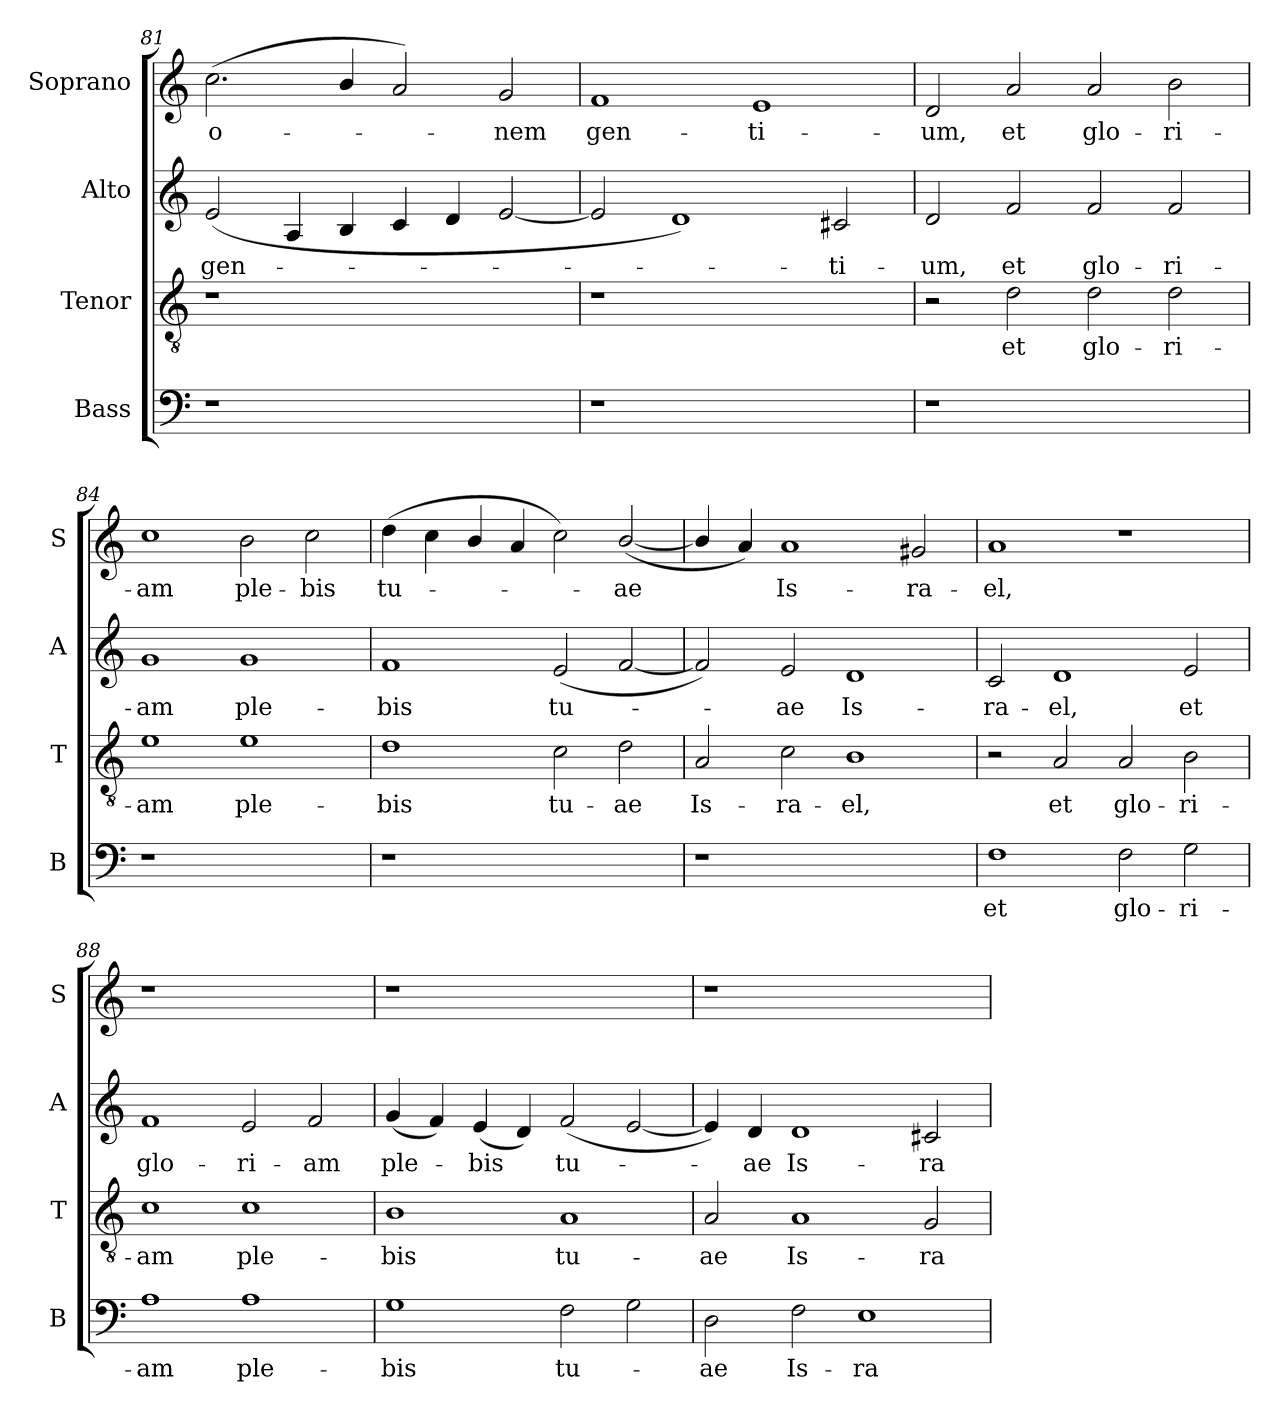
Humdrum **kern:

**kern	**text	**kern	**text	**kern	**text	**kern	**text
*part4	*part4	*part3	*part3	*part2	*part2	*part1	*part1
*staff4	*staff4	*staff3	*staff3	*staff2	*staff2	*staff1	*staff1
*I"Bass	*	*I"Tenor	*	*I"Alto	*	*I"Soprano	*
*I'B	*	*I'T	*	*I'A	*	*I'S	*
!!LO:LB:g=z
*clefF4	*	*clefGv2	*	*clefG2	*	*clefG2	*
*k[]	*	*k[]	*	*k[]	*	*k[]	*
=81	=81	=81	=81	=81	=81	=81	=81
!	!	!	!	!	!LO:LY:b	!	!LO:LY:b
1r	.	1r	.	(<2e/	gen-	(<2.cc\	-o-
.	.	.	.	4A/	.	.	.
.	.	.	.	4B/	.	4b/	.
1ryy	.	1ryy	.	4c/	.	2a/)	.
.	.	.	.	4d/	.	.	.
!	!	!	!	!	!	!	!LO:LY:b
.	.	.	.	[2e/	.	2g/	nem
=82	=82	=82	=82	=82	=82	=82	=82
!	!	!	!	!	!	!	!LO:LY:b
1r	.	1r	.	2e/]	.	1f	gen-
.	.	.	.	1d)	.	.	.
!	!	!	!	!	!	!	!LO:LY:b
1ryy	.	1ryy	.	.	.	1e	-ti-
!	!	!	!	!	!LO:LY:b	!	!
.	.	.	.	2c#X/	ti-	.	.
=83	=83	=83	=83	=83	=83	=83	=83
!	!	!	!	!	!LO:LY:b	!	!LO:LY:b
1r	.	2r	.	2d/	-um,	2d/	-um,
!	!	!	!LO:LY:b	!	!LO:LY:b	!	!LO:LY:b
.	.	2d\	et	2f/	et	2a/	et
!	!	!	!LO:LY:b	!	!LO:LY:b	!	!LO:LY:b
1ryy	.	2d\	glo-	2f/	glo-	2a/	glo-
!	!	!	!LO:LY:b	!	!LO:LY:b	!	!LO:LY:b
.	.	2d\	-ri-	2f/	-ri-	2b\	-ri-
=84	=84	=84	=84	=84	=84	=84	=84
!	!	!	!LO:LY:b	!	!LO:LY:b	!	!LO:LY:b
1r	.	1e	-am	1g	-am	1cc	-am
!	!	!	!LO:LY:b	!	!LO:LY:b	!	!LO:LY:b
1ryy	.	1e	ple-	1g	ple-	2b\	ple-
!	!	!	!	!	!	!	!LO:LY:b
.	.	.	.	.	.	2cc\	-bis
=85	=85	=85	=85	=85	=85	=85	=85
!	!	!	!LO:LY:b	!	!LO:LY:b	!	!LO:LY:b
1r	.	1d	-bis	1f	-bis	(>4dd\	tu-
.	.	.	.	.	.	4cc\	.
.	.	.	.	.	.	4b/	.
.	.	.	.	.	.	4a/	.
!	!	!	!LO:LY:b	!	!LO:LY:b	!	!
1ryy	.	2c\	tu-	(<2e/	tu-	2cc\)	.
!	!	!	!LO:LY:b	!	!	!	!LO:LY:b
.	.	2d\	-ae	[2f/	.	(<[2b/	ae
=86	=86	=86	=86	=86	=86	=86	=86
!	!	!	!LO:LY:b	!	!	!	!
1r	.	2A/	Is-	2f/])	.	4b/]	.
.	.	.	.	.	.	4a/)	.
!	!	!	!LO:LY:b	!	!LO:LY:b	!	!LO:LY:b
.	.	2c\	-ra-	2e/	ae	1a	Is-
!	!	!	!LO:LY:b	!	!LO:LY:b	!	!
1ryy	.	1B	-el,	1d	Is-	.	.
!	!	!	!	!	!	!	!LO:LY:b
.	.	.	.	.	.	2g#X/	-ra-
=87	=87	=87	=87	=87	=87	=87	=87
!	!LO:LY:b	!	!	!	!LO:LY:b	!	!LO:LY:b
1F	et	2r	.	2c/	-ra-	1a	-el,
!	!	!	!LO:LY:b	!	!LO:LY:b	!	!
.	.	2A/	et	1d	-el,	.	.
!	!LO:LY:b	!	!LO:LY:b	!	!	!	!
2F\	glo-	2A/	glo-	.	.	1r	.
!	!LO:LY:b	!	!LO:LY:b	!	!LO:LY:b	!	!
2G\	-ri-	2B\	-ri-	2e/	et	.	.
!!LO:PB:g=z
=88	=88	=88	=88	=88	=88	=88	=88
!	!LO:LY:b	!	!LO:LY:b	!	!LO:LY:b	!	!
1A	-am	1c	-am	1f	glo-	1r	.
!	!LO:LY:b	!	!LO:LY:b	!	!LO:LY:b	!	!
1A	ple-	1c	ple-	2e/	-ri-	1ryy	.
!	!	!	!	!	!LO:LY:b	!	!
.	.	.	.	2f/	-am	.	.
!!LO:LB:g=z
=89	=89	=89	=89	=89	=89	=89	=89
!	!LO:LY:b	!	!LO:LY:b	!	!LO:LY:b	!	!
1G	-bis	1B	-bis	(<4g/	ple-	1r	.
.	.	.	.	4f/)	.	.	.
!	!	!	!	!	!LO:LY:b	!	!
.	.	.	.	(<4e/	bis	.	.
.	.	.	.	4d/)	.	.	.
!	!LO:LY:b	!	!LO:LY:b	!	!LO:LY:b	!	!
2F\	tu-	1A	tu-	(<2f/	tu-	1ryy	.
2G\	.	.	.	[2e/	.	.	.
=90	=90	=90	=90	=90	=90	=90	=90
!	!LO:LY:b	!	!LO:LY:b	!	!	!	!
2D\	-ae	2A/	-ae	4e/])	.	1r	.
!	!	!	!	!	!LO:LY:b	!	!
.	.	.	.	4d/	ae	.	.
!	!LO:LY:b	!	!LO:LY:b	!	!LO:LY:b	!	!
2F\	Is-	1A	Is-	1d	Is-	.	.
!	!LO:LY:b	!	!	!	!	!	!
1E	-ra-	.	.	.	.	1ryy	.
!	!	!	!LO:LY:b	!	!LO:LY:b	!	!
.	.	2G/	-ra-	2c#X/	-ra-	.	.
=	=	=	=	=	=	=	=
*-	*-	*-	*-	*-	*-	*-	*-
